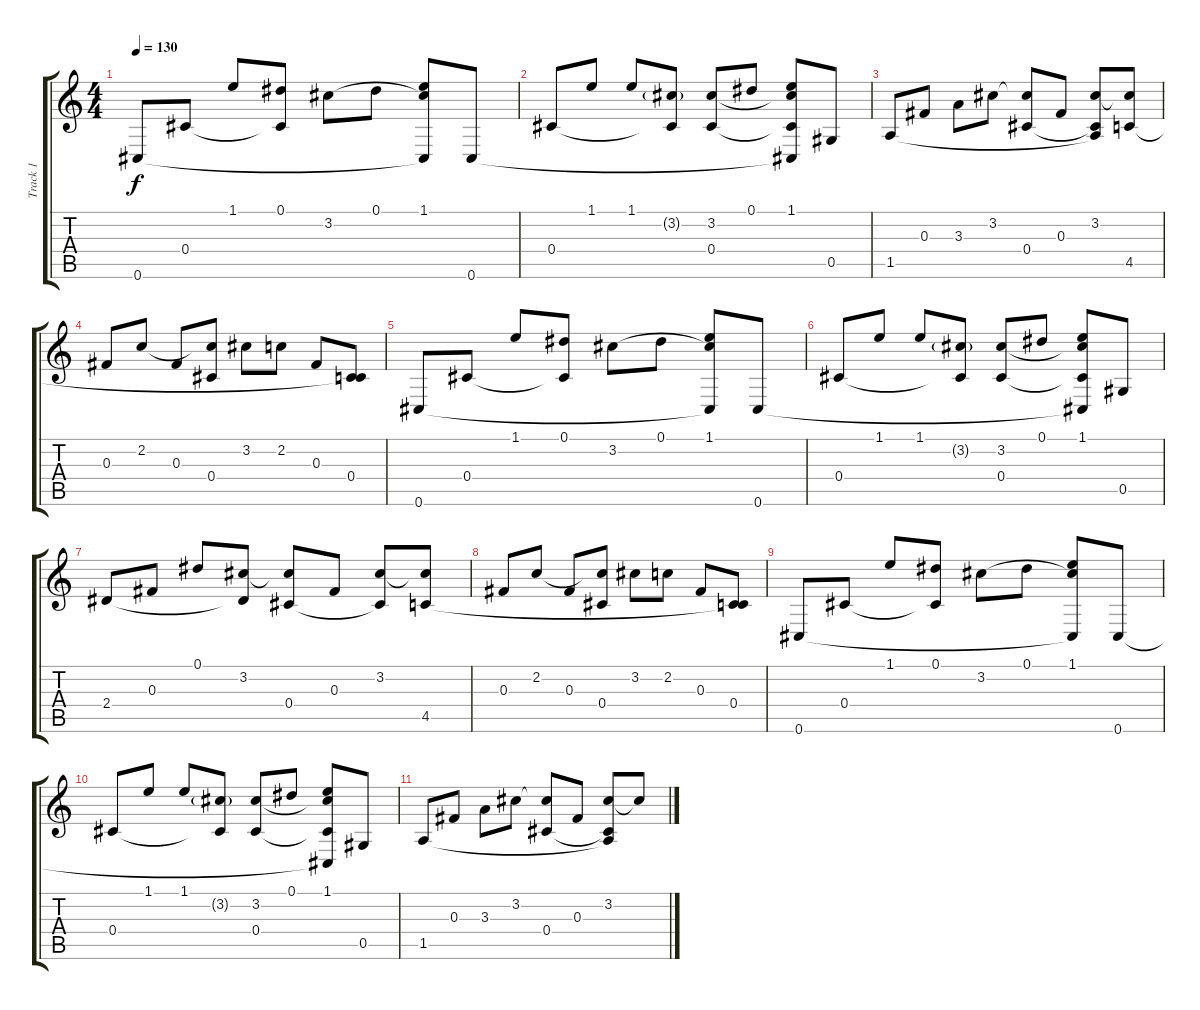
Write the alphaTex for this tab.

\track ("Track 1" "Track 1") {instrument electricguitarclean}
\staff {score tabs}
\tuning (Eb4 Bb3 Gb3 Db3 Ab2 Db2) {hide}
\ts (4 4)
\tempo 130
\clef g2
\ks c
0.6.8{dy f} 0.4.8 1.1.8 (0.1 0.4{t}).8 3.2.8 0.1.8 (1.1 3.2{t} 0.6{t}).8 0.6.8 |
0.4.8 1.1.8 1.1.8 (3.2{g} 0.4{t}).8 (3.2 0.4).8 0.1.8 (1.1 3.2{t} 0.4{t} 0.6{t}).8 0.5.8 |
1.5.8 0.3.8 3.3.8 3.2.8 (3.2{t} 0.4).8 0.3.8 (3.2 0.4{t} 1.5{t}).8 (3.2{t} 4.5).8 |
0.3.8 2.2.8 0.3.8 (2.2{t} 0.4).8 3.2.8 2.2.8 0.3.8 (0.4 4.5{t}).8 |
0.6.8 0.4.8 1.1.8 (0.1 0.4{t}).8 3.2.8 0.1.8 (1.1 3.2{t} 0.6{t}).8 0.6.8 |
0.4.8 1.1.8 1.1.8 (3.2{g} 0.4{t}).8 (3.2 0.4).8 0.1.8 (1.1 3.2{t} 0.4{t} 0.6{t}).8 0.5.8 |
2.4.8 0.3.8 0.1.8 (3.2 2.4{t}).8 (3.2{t} 0.4).8 0.3.8 (3.2 0.4{t}).8 (3.2{t} 4.5).8 |
0.3.8 2.2.8 0.3.8 (2.2{t} 0.4).8 3.2.8 2.2.8 0.3.8 (0.4 4.5{t}).8 |
0.6.8{volume 10} 0.4.8 1.1.8 (0.1 0.4{t}).8 3.2.8 0.1.8 (1.1 3.2{t} 0.6{t}).8 0.6.8 |
0.4.8 1.1.8 1.1.8 (3.2{g} 0.4{t}).8 (3.2 0.4).8 0.1.8 (1.1 3.2{t} 0.4{t} 0.6{t}).8 0.5.8 |
1.5.8 0.3.8 3.3.8 3.2.8 (3.2{t} 0.4).8 0.3.8 (3.2 0.4{t} 1.5{t}).8 3.2{t}.8
